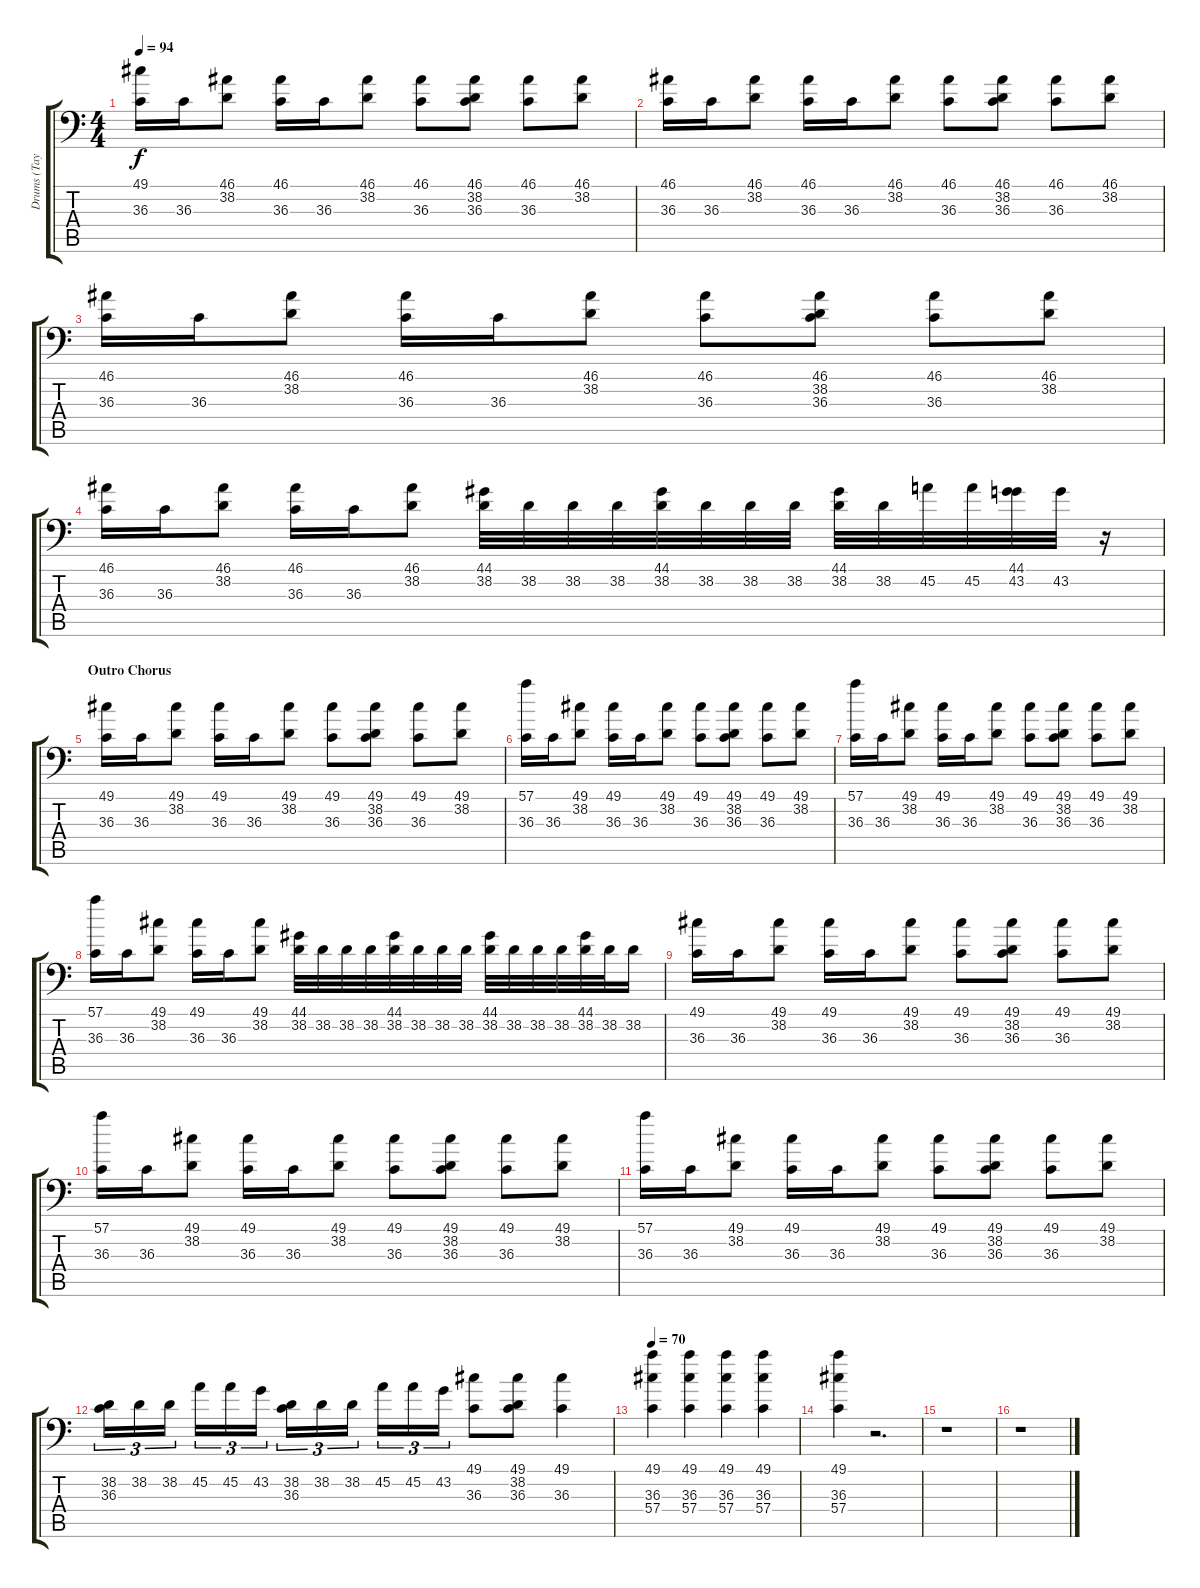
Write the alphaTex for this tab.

\track ("Drums (Taylor)" "Drums (Tay") {instrument acousticgrandpiano}
\staff {score tabs}
\tuning (C-1 C-1 C-1 C-1 C-1 C-1) {hide}
\ts (4 4)
\tempo 94
\clef f4
\ks c
(49.1 36.3).16{dy f} 36.3.16 (46.1 38.2).8 (46.1 36.3).16 36.3.16 (46.1 38.2).8 (46.1 36.3).8 (46.1 38.2 36.3).8 (46.1 36.3).8 (46.1 38.2).8 |
(46.1 36.3).16 36.3.16 (46.1 38.2).8 (46.1 36.3).16 36.3.16 (46.1 38.2).8 (46.1 36.3).8 (46.1 38.2 36.3).8 (46.1 36.3).8 (46.1 38.2).8 |
(46.1 36.3).16 36.3.16 (46.1 38.2).8 (46.1 36.3).16 36.3.16 (46.1 38.2).8 (46.1 36.3).8 (46.1 38.2 36.3).8 (46.1 36.3).8 (46.1 38.2).8 |
(46.1 36.3).16 36.3.16 (46.1 38.2).8 (46.1 36.3).16 36.3.16 (46.1 38.2).8 (44.1 38.2).32 38.2.32 38.2.32 38.2.32 (44.1 38.2).32 38.2.32 38.2.32 38.2.32 (44.1 38.2).32 38.2.32 45.2.32 45.2.32 (44.1 43.2).32 43.2.32 r.16 |
\section ("" "Outro Chorus")
(49.1 36.3).16 36.3.16 (49.1 38.2).8 (49.1 36.3).16 36.3.16 (49.1 38.2).8 (49.1 36.3).8 (49.1 38.2 36.3).8 (49.1 36.3).8 (49.1 38.2).8 |
(57.1 36.3).16 36.3.16 (49.1 38.2).8 (49.1 36.3).16 36.3.16 (49.1 38.2).8 (49.1 36.3).8 (49.1 38.2 36.3).8 (49.1 36.3).8 (49.1 38.2).8 |
(57.1 36.3).16 36.3.16 (49.1 38.2).8 (49.1 36.3).16 36.3.16 (49.1 38.2).8 (49.1 36.3).8 (49.1 38.2 36.3).8 (49.1 36.3).8 (49.1 38.2).8 |
(57.1 36.3).16 36.3.16 (49.1 38.2).8 (49.1 36.3).16 36.3.16 (49.1 38.2).8 (44.1 38.2).32 38.2.32 38.2.32 38.2.32 (44.1 38.2).32 38.2.32 38.2.32 38.2.32 (44.1 38.2).32 38.2.32 38.2.32 38.2.32 (44.1 38.2).32 38.2.32 38.2.16 |
(49.1 36.3).16 36.3.16 (49.1 38.2).8 (49.1 36.3).16 36.3.16 (49.1 38.2).8 (49.1 36.3).8 (49.1 38.2 36.3).8 (49.1 36.3).8 (49.1 38.2).8 |
(57.1 36.3).16 36.3.16 (49.1 38.2).8 (49.1 36.3).16 36.3.16 (49.1 38.2).8 (49.1 36.3).8 (49.1 38.2 36.3).8 (49.1 36.3).8 (49.1 38.2).8 |
(57.1 36.3).16 36.3.16 (49.1 38.2).8 (49.1 36.3).16 36.3.16 (49.1 38.2).8 (49.1 36.3).8 (49.1 38.2 36.3).8 (49.1 36.3).8 (49.1 38.2).8 |
(38.2 36.3).16{tu (3 2)} 38.2.16{tu (3 2)} 38.2.16{tu (3 2)} 45.2.16{tu (3 2)} 45.2.16{tu (3 2)} 43.2.16{tu (3 2)} (38.2 36.3).16{tu (3 2)} 38.2.16{tu (3 2)} 38.2.16{tu (3 2)} 45.2.16{tu (3 2)} 45.2.16{tu (3 2)} 43.2.16{tu (3 2)} (49.1 36.3).8 (49.1 38.2 36.3).8 (49.1 36.3).4 |
\tempo 70
(49.1 36.3 57.4).4 (49.1 36.3 57.4).4 (49.1 36.3 57.4).4 (49.1 36.3 57.4).4 |
(49.1 36.3 57.4).4 r.2{d} |
r.1 |
r.1
